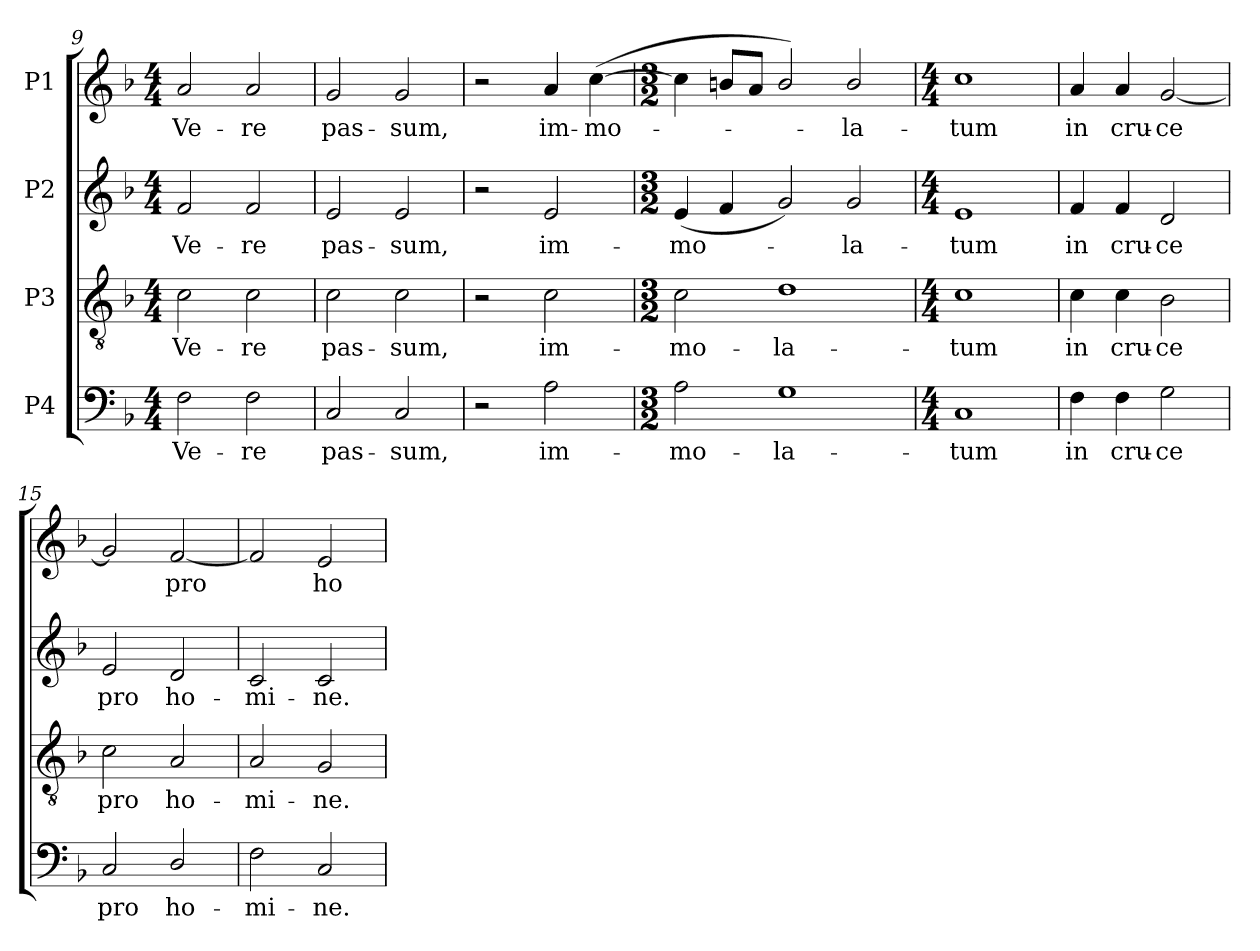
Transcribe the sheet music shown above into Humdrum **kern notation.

**kern	**text	**kern	**text	**kern	**text	**kern	**text
*part4	*part4	*part3	*part3	*part2	*part2	*part1	*part1
*staff4	*staff4	*staff3	*staff3	*staff2	*staff2	*staff1	*staff1
*I"P4	*	*I"P3	*	*I"P2	*	*I"P1	*
*clefF4	*	*clefGv2	*	*clefG2	*	*clefG2	*
*	*	*ITrd7c12	*	*	*	*	*
*k[b-]	*	*k[b-]	*	*k[b-]	*	*k[b-]	*
*F:	*	*F:	*	*F:	*	*F:	*
*M4/4	*	*M4/4	*	*M4/4	*	*M4/4	*
=9	=9	=9	=9	=9	=9	=9	=9
!	!LO:LY:b:color=#000000	!	!	!	!	!	!
!	!	!	!LO:LY:b:color=#000000	!	!	!	!
!	!	!	!	!	!LO:LY:b:color=#000000	!	!
!	!	!	!	!	!	!	!LO:LY:b:color=#000000
2Fi\	Ve-	2Ci\	Ve-	2fi/	Ve-	2ai/	Ve-
!	!LO:LY:b:color=#000000	!	!	!	!	!	!
!	!	!	!LO:LY:b:color=#000000	!	!	!	!
!	!	!	!	!	!LO:LY:b:color=#000000	!	!
!	!	!	!	!	!	!	!LO:LY:b:color=#000000
2Fi\	-re	2Ci\	-re	2fi/	-re	2ai/	-re
=10	=10	=10	=10	=10	=10	=10	=10
!	!LO:LY:b:color=#000000	!	!	!	!	!	!
!	!	!	!LO:LY:b:color=#000000	!	!	!	!
!	!	!	!	!	!LO:LY:b:color=#000000	!	!
!	!	!	!	!	!	!	!LO:LY:b:color=#000000
2Ci/	pas-	2Ci\	pas-	2ei/	pas-	2gi/	pas-
!	!LO:LY:b:color=#000000	!	!	!	!	!	!
!	!	!	!LO:LY:b:color=#000000	!	!	!	!
!	!	!	!	!	!LO:LY:b:color=#000000	!	!
!	!	!	!	!	!	!	!LO:LY:b:color=#000000
2Ci/	-sum,	2Ci\	-sum,	2ei/	-sum,	2gi/	-sum,
=11	=11	=11	=11	=11	=11	=11	=11
2r	.	2r	.	2r	.	2r	.
!	!LO:LY:b:color=#000000	!	!	!	!	!	!
!	!	!	!LO:LY:b:color=#000000	!	!	!	!
!	!	!	!	!	!LO:LY:b:color=#000000	!	!
!	!	!	!	!	!	!	!LO:LY:b:color=#000000
2Ai\	im-	2Ci\	im-	2ei/	im-	4ai/	im-
!	!	!	!	!	!	!	!LO:LY:b:color=#000000
.	.	.	.	.	.	([4cci\	-mo-
=12	=12	=12	=12	=12	=12	=12	=12
*M3/2	*	*M3/2	*	*M3/2	*	*M3/2	*
!	!LO:LY:b:color=#000000	!	!	!	!	!	!
!	!	!	!LO:LY:b:color=#000000	!	!	!	!
!	!	!	!	!	!LO:LY:b:color=#000000	!	!
2Ai\	-mo-	2Ci\	-mo-	(4ei/	-mo-	4cci\]	.
.	.	.	.	4fi/	.	8bni/L	.
.	.	.	.	.	.	8ai/J	.
!	!LO:LY:b:color=#000000	!	!	!	!	!	!
!	!	!	!LO:LY:b:color=#000000	!	!	!	!
1Gi	-la-	1Di	-la-	2gi/)	.	2bi/)	.
!	!	!	!	!	!LO:LY:b:color=#000000	!	!
!	!	!	!	!	!	!	!LO:LY:b:color=#000000
.	.	.	.	2gi/	-la-	2bi/	-la-
=13	=13	=13	=13	=13	=13	=13	=13
*M4/4	*	*M4/4	*	*M4/4	*	*M4/4	*
!	!LO:LY:b:color=#000000	!	!	!	!	!	!
!	!	!	!LO:LY:b:color=#000000	!	!	!	!
!	!	!	!	!	!LO:LY:b:color=#000000	!	!
!	!	!	!	!	!	!	!LO:LY:b:color=#000000
1Ci	-tum	1Ci	-tum	1ei	-tum	1cci	-tum
=14	=14	=14	=14	=14	=14	=14	=14
!	!LO:LY:b:color=#000000	!	!	!	!	!	!
!	!	!	!LO:LY:b:color=#000000	!	!	!	!
!	!	!	!	!	!LO:LY:b:color=#000000	!	!
!	!	!	!	!	!	!	!LO:LY:b:color=#000000
4Fi\	in	4Ci\	in	4fi/	in	4ai/	in
!	!LO:LY:b:color=#000000	!	!	!	!	!	!
!	!	!	!LO:LY:b:color=#000000	!	!	!	!
!	!	!	!	!	!LO:LY:b:color=#000000	!	!
!	!	!	!	!	!	!	!LO:LY:b:color=#000000
4Fi\	cru-	4Ci\	cru-	4fi/	cru-	4ai/	cru-
!	!LO:LY:b:color=#000000	!	!	!	!	!	!
!	!	!	!LO:LY:b:color=#000000	!	!	!	!
!	!	!	!	!	!LO:LY:b:color=#000000	!	!
!	!	!	!	!	!	!	!LO:LY:b:color=#000000
2Gi\	-ce	2BB-i\	-ce	2di/	-ce	[2gi/	-ce
!!LO:LB:g=z
=15	=15	=15	=15	=15	=15	=15	=15
!	!LO:LY:b:color=#000000	!	!	!	!	!	!
!	!	!	!LO:LY:b:color=#000000	!	!	!	!
!	!	!	!	!	!LO:LY:b:color=#000000	!	!
2Ci/	pro	2Ci\	pro	2ei/	pro	2gi/]	.
!	!LO:LY:b:color=#000000	!	!	!	!	!	!
!	!	!	!LO:LY:b:color=#000000	!	!	!	!
!	!	!	!	!	!LO:LY:b:color=#000000	!	!
!	!	!	!	!	!	!	!LO:LY:b:color=#000000
2Di/	ho-	2AAi/	ho-	2di/	ho-	[2fi/	pro
=16	=16	=16	=16	=16	=16	=16	=16
!	!LO:LY:b:color=#000000	!	!	!	!	!	!
!	!	!	!LO:LY:b:color=#000000	!	!	!	!
!	!	!	!	!	!LO:LY:b:color=#000000	!	!
2Fi\	-mi-	2AAi/	-mi-	2ci/	-mi-	2fi/]	.
!	!LO:LY:b:color=#000000	!	!	!	!	!	!
!	!	!	!LO:LY:b:color=#000000	!	!	!	!
!	!	!	!	!	!LO:LY:b:color=#000000	!	!
!	!	!	!	!	!	!	!LO:LY:b:color=#000000
2Ci/	-ne.	2GGi/	-ne.	2ci/	-ne.	2ei/	ho-
=	=	=	=	=	=	=	=
*-	*-	*-	*-	*-	*-	*-	*-
